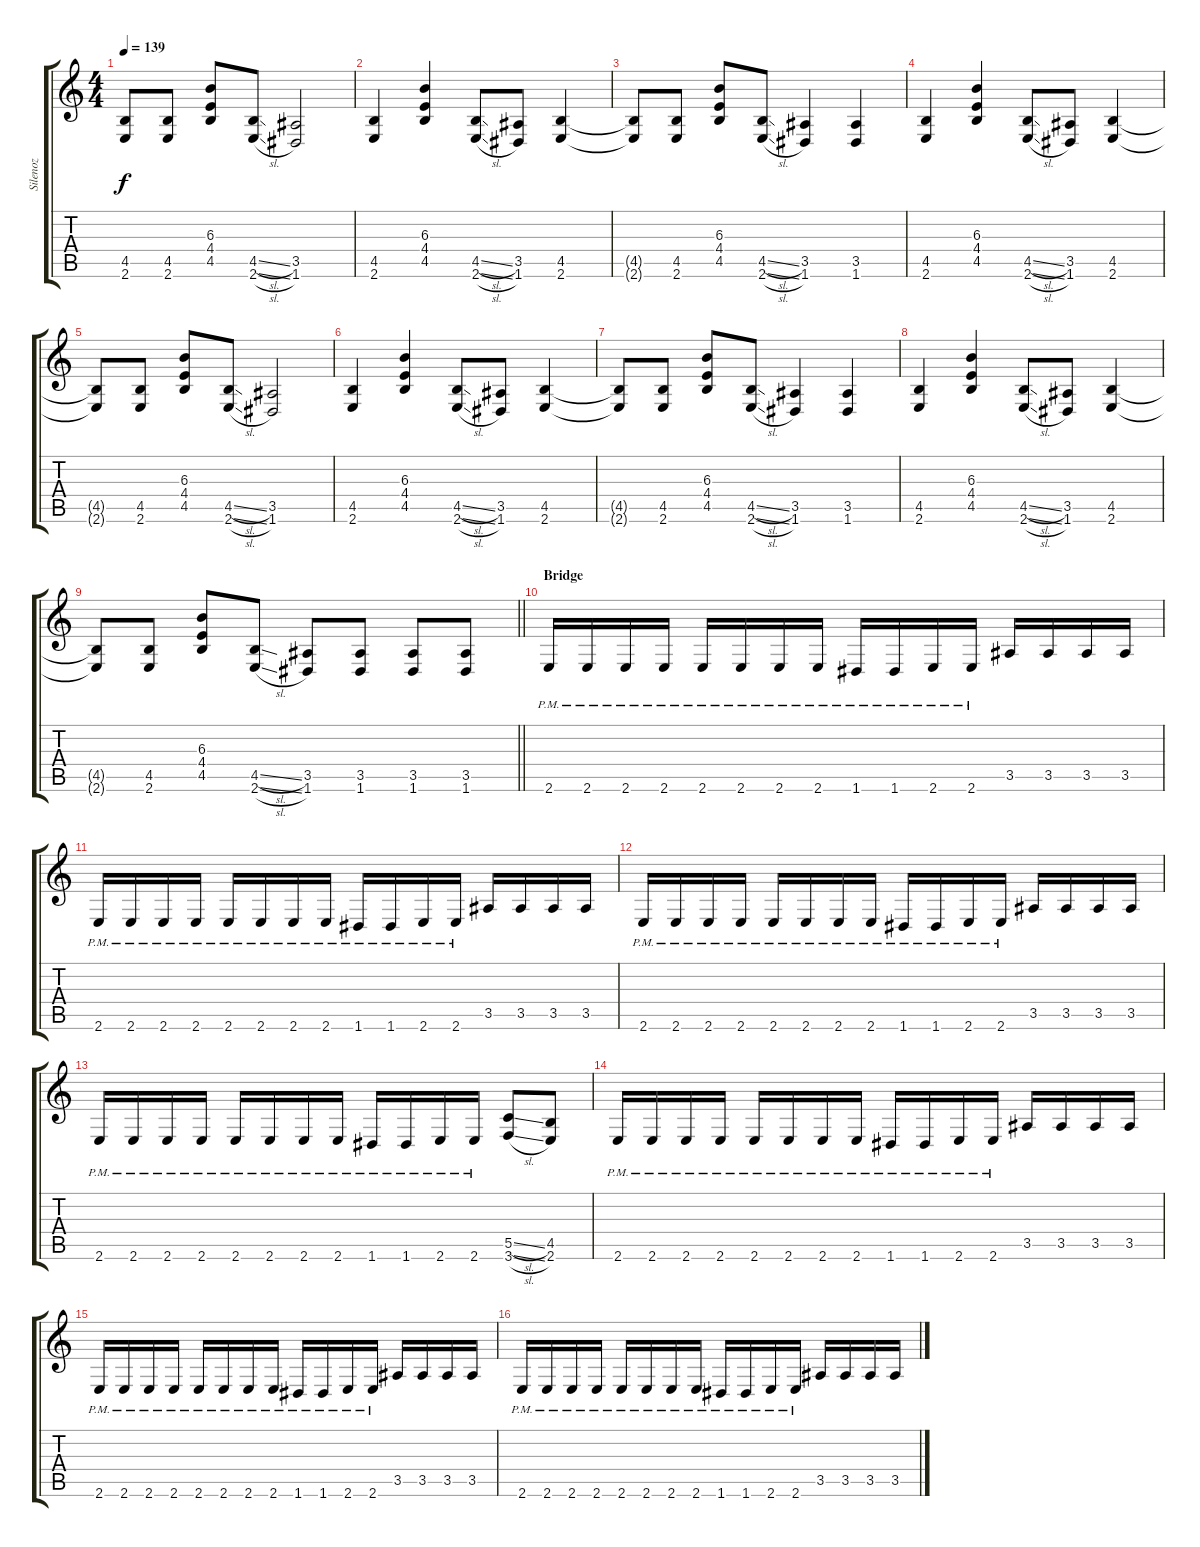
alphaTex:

\track ("Silenoz" "Silenoz") {instrument distortionguitar}
\staff {score tabs}
\tuning (D4 A3 F3 C3 G2 D2) {hide}
\ts (4 4)
\tempo 139
\clef g2
\ks c
(4.5{t} 2.6{t}).8{dy f} (4.5 2.6).8 (6.3 4.4 4.5).8 (4.5{sl} 2.6{sl}).8 (3.5 1.6).2 |
(4.5 2.6).4 (6.3 4.4 4.5).4 (4.5{sl} 2.6{sl}).8 (3.5 1.6).8 (4.5 2.6).4 |
(4.5{t} 2.6{t}).8 (4.5 2.6).8 (6.3 4.4 4.5).8 (4.5{sl} 2.6{sl}).8 (3.5 1.6).4 (3.5 1.6).4 |
(4.5 2.6).4 (6.3 4.4 4.5).4 (4.5{sl} 2.6{sl}).8 (3.5 1.6).8 (4.5 2.6).4 |
(4.5{t} 2.6{t}).8 (4.5 2.6).8 (6.3 4.4 4.5).8 (4.5{sl} 2.6{sl}).8 (3.5 1.6).2 |
(4.5 2.6).4 (6.3 4.4 4.5).4 (4.5{sl} 2.6{sl}).8 (3.5 1.6).8 (4.5 2.6).4 |
(4.5{t} 2.6{t}).8 (4.5 2.6).8 (6.3 4.4 4.5).8 (4.5{sl} 2.6{sl}).8 (3.5 1.6).4 (3.5 1.6).4 |
(4.5 2.6).4 (6.3 4.4 4.5).4 (4.5{sl} 2.6{sl}).8 (3.5 1.6).8 (4.5 2.6).4 |
\barLineRight lightlight
(4.5{t} 2.6{t}).8 (4.5 2.6).8 (6.3 4.4 4.5).8 (4.5{sl} 2.6{sl}).8 (3.5 1.6).8 (3.5 1.6).8 (3.5 1.6).8 (3.5 1.6).8 |
\section ("" "Bridge")
2.6{pm}.16 2.6{pm}.16 2.6{pm}.16 2.6{pm}.16 2.6{pm}.16 2.6{pm}.16 2.6{pm}.16 2.6{pm}.16 1.6{pm}.16 1.6{pm}.16 2.6{pm}.16 2.6{pm}.16 3.5.16 3.5.16 3.5.16 3.5.16 |
2.6{pm}.16 2.6{pm}.16 2.6{pm}.16 2.6{pm}.16 2.6{pm}.16 2.6{pm}.16 2.6{pm}.16 2.6{pm}.16 1.6{pm}.16 1.6{pm}.16 2.6{pm}.16 2.6{pm}.16 3.5.16 3.5.16 3.5.16 3.5.16 |
2.6{pm}.16 2.6{pm}.16 2.6{pm}.16 2.6{pm}.16 2.6{pm}.16 2.6{pm}.16 2.6{pm}.16 2.6{pm}.16 1.6{pm}.16 1.6{pm}.16 2.6{pm}.16 2.6{pm}.16 3.5.16 3.5.16 3.5.16 3.5.16 |
2.6{pm}.16 2.6{pm}.16 2.6{pm}.16 2.6{pm}.16 2.6{pm}.16 2.6{pm}.16 2.6{pm}.16 2.6{pm}.16 1.6{pm}.16 1.6{pm}.16 2.6{pm}.16 2.6{pm}.16 (5.5{sl} 3.6{sl}).8 (4.5 2.6).8 |
2.6{pm}.16 2.6{pm}.16 2.6{pm}.16 2.6{pm}.16 2.6{pm}.16 2.6{pm}.16 2.6{pm}.16 2.6{pm}.16 1.6{pm}.16 1.6{pm}.16 2.6{pm}.16 2.6{pm}.16 3.5.16 3.5.16 3.5.16 3.5.16 |
2.6{pm}.16 2.6{pm}.16 2.6{pm}.16 2.6{pm}.16 2.6{pm}.16 2.6{pm}.16 2.6{pm}.16 2.6{pm}.16 1.6{pm}.16 1.6{pm}.16 2.6{pm}.16 2.6{pm}.16 3.5.16 3.5.16 3.5.16 3.5.16 |
2.6{pm}.16 2.6{pm}.16 2.6{pm}.16 2.6{pm}.16 2.6{pm}.16 2.6{pm}.16 2.6{pm}.16 2.6{pm}.16 1.6{pm}.16 1.6{pm}.16 2.6{pm}.16 2.6{pm}.16 3.5.16 3.5.16 3.5.16 3.5.16
